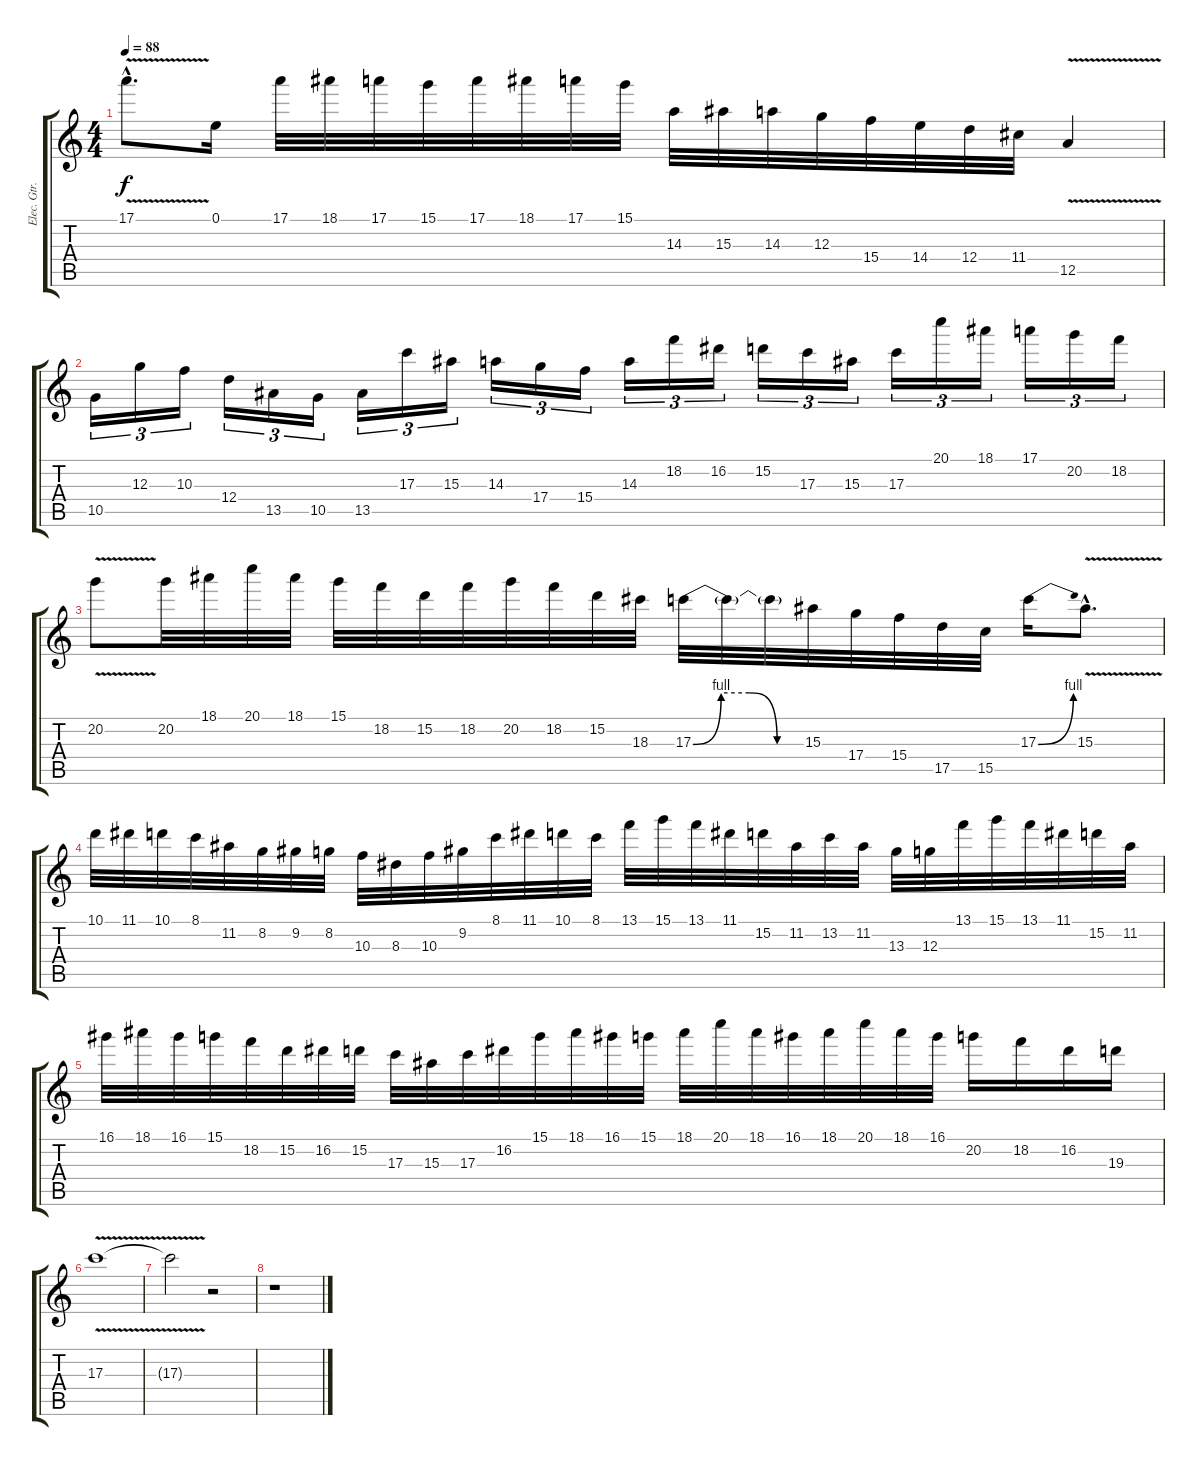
\track ("Elec. Gtr. 5" "Elec. Gtr.") {instrument distortionguitar}
\staff {score tabs}
\tuning (E4 B3 G3 D3 A2 D2) {hide}
\ts (4 4)
\tempo 88
\clef g2
\ks c
17.1{v hac}.8{d dy f} 0.1.16 17.1.32 18.1.32 17.1.32 15.1.32 17.1.32 18.1.32 17.1.32 15.1.32 14.3.32 15.3.32 14.3.32 12.3.32 15.4.32 14.4.32 12.4.32 11.4.32 12.5{v}.4 |
10.5.16{tu (3 2)} 12.3.16{tu (3 2)} 10.3.16{tu (3 2)} 12.4.16{tu (3 2)} 13.5.16{tu (3 2)} 10.5.16{tu (3 2)} 13.5.16{tu (3 2)} 17.3.16{tu (3 2)} 15.3.16{tu (3 2)} 14.3.16{tu (3 2)} 17.4.16{tu (3 2)} 15.4.16{tu (3 2)} 14.3.16{tu (3 2)} 18.2.16{tu (3 2)} 16.2.16{tu (3 2)} 15.2.16{tu (3 2)} 17.3.16{tu (3 2)} 15.3.16{tu (3 2)} 17.3.16{tu (3 2)} 20.1.16{tu (3 2)} 18.1.16{tu (3 2)} 17.1.16{tu (3 2)} 20.2.16{tu (3 2)} 18.2.16{tu (3 2)} |
20.2{v}.8 20.2.32 18.1.32 20.1.32 18.1.32 15.1.32 18.2.32 15.2.32 18.2.32 20.2.32 18.2.32 15.2.32 18.3.32 17.3{be (custom 0 0 15 4 30 4 45 0 60 0)}.32 17.3{t}.32 17.3{t}.32 15.3.32 17.4.32 15.4.32 17.5.32 15.5.32 17.3{be (bend 0 0 60 4)}.16 15.3{v hac}.8{d} |
10.1.32 11.1.32 10.1.32 8.1.32 11.2.32 8.2.32 9.2.32 8.2.32 10.3.32 8.3.32 10.3.32 9.2.32 8.1.32 11.1.32 10.1.32 8.1.32 13.1.32 15.1.32 13.1.32 11.1.32 15.2.32 11.2.32 13.2.32 11.2.32 13.3.32 12.3.32 13.1.32 15.1.32 13.1.32 11.1.32 15.2.32 11.2.32 |
16.1.32 18.1.32 16.1.32 15.1.32 18.2.32 15.2.32 16.2.32 15.2.32 17.3.32 15.3.32 17.3.32 16.2.32 15.1.32 18.1.32 16.1.32 15.1.32 18.1.32 20.1.32 18.1.32 16.1.32 18.1.32 20.1.32 18.1.32 16.1.32 20.2.16 18.2.16 16.2.16 19.3.16 |
17.3{v}.1 |
17.3{t}.2 r.2 |
r.1
